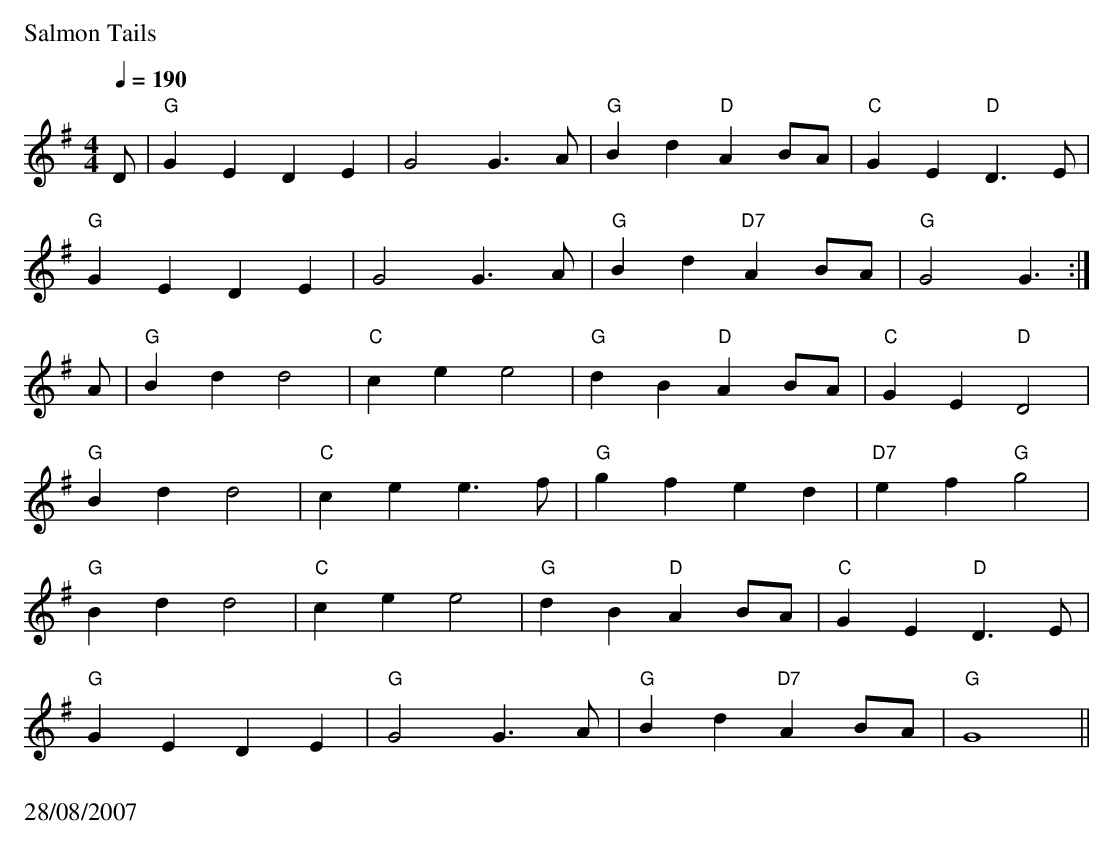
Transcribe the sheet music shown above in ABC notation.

X:1
Q:1/4=190
M:4/4
L:1/4
K:G
%%text
%%text Salmon Tails
%%text
D/2|"G"GE DE|G2 G3/2A/2|"G"Bd "D"AB/2A/2|"C"GE "D"D3/2E/2|
"G"GE DE|G2 G3/2A/2|"G"Bd "D7"AB/2A/2|"G"G2 G3/2:|
A/2|"G"Bd d2|"C"ce e2|"G"dB "D"AB/2A/2|"C"GE "D"D2|
"G"Bd d2|"C"ce e3/2f/2|"G"gf ed|"D7"ef "G"g2|
"G"Bd d2|"C"ce e2|"G"dB "D"AB/2A/2|"C"GE "D"D3/2E/2|
"G"GE DE|"G"G2 G3/2A/2|"G"Bd "D7"AB/2A/2|"G"G4||
